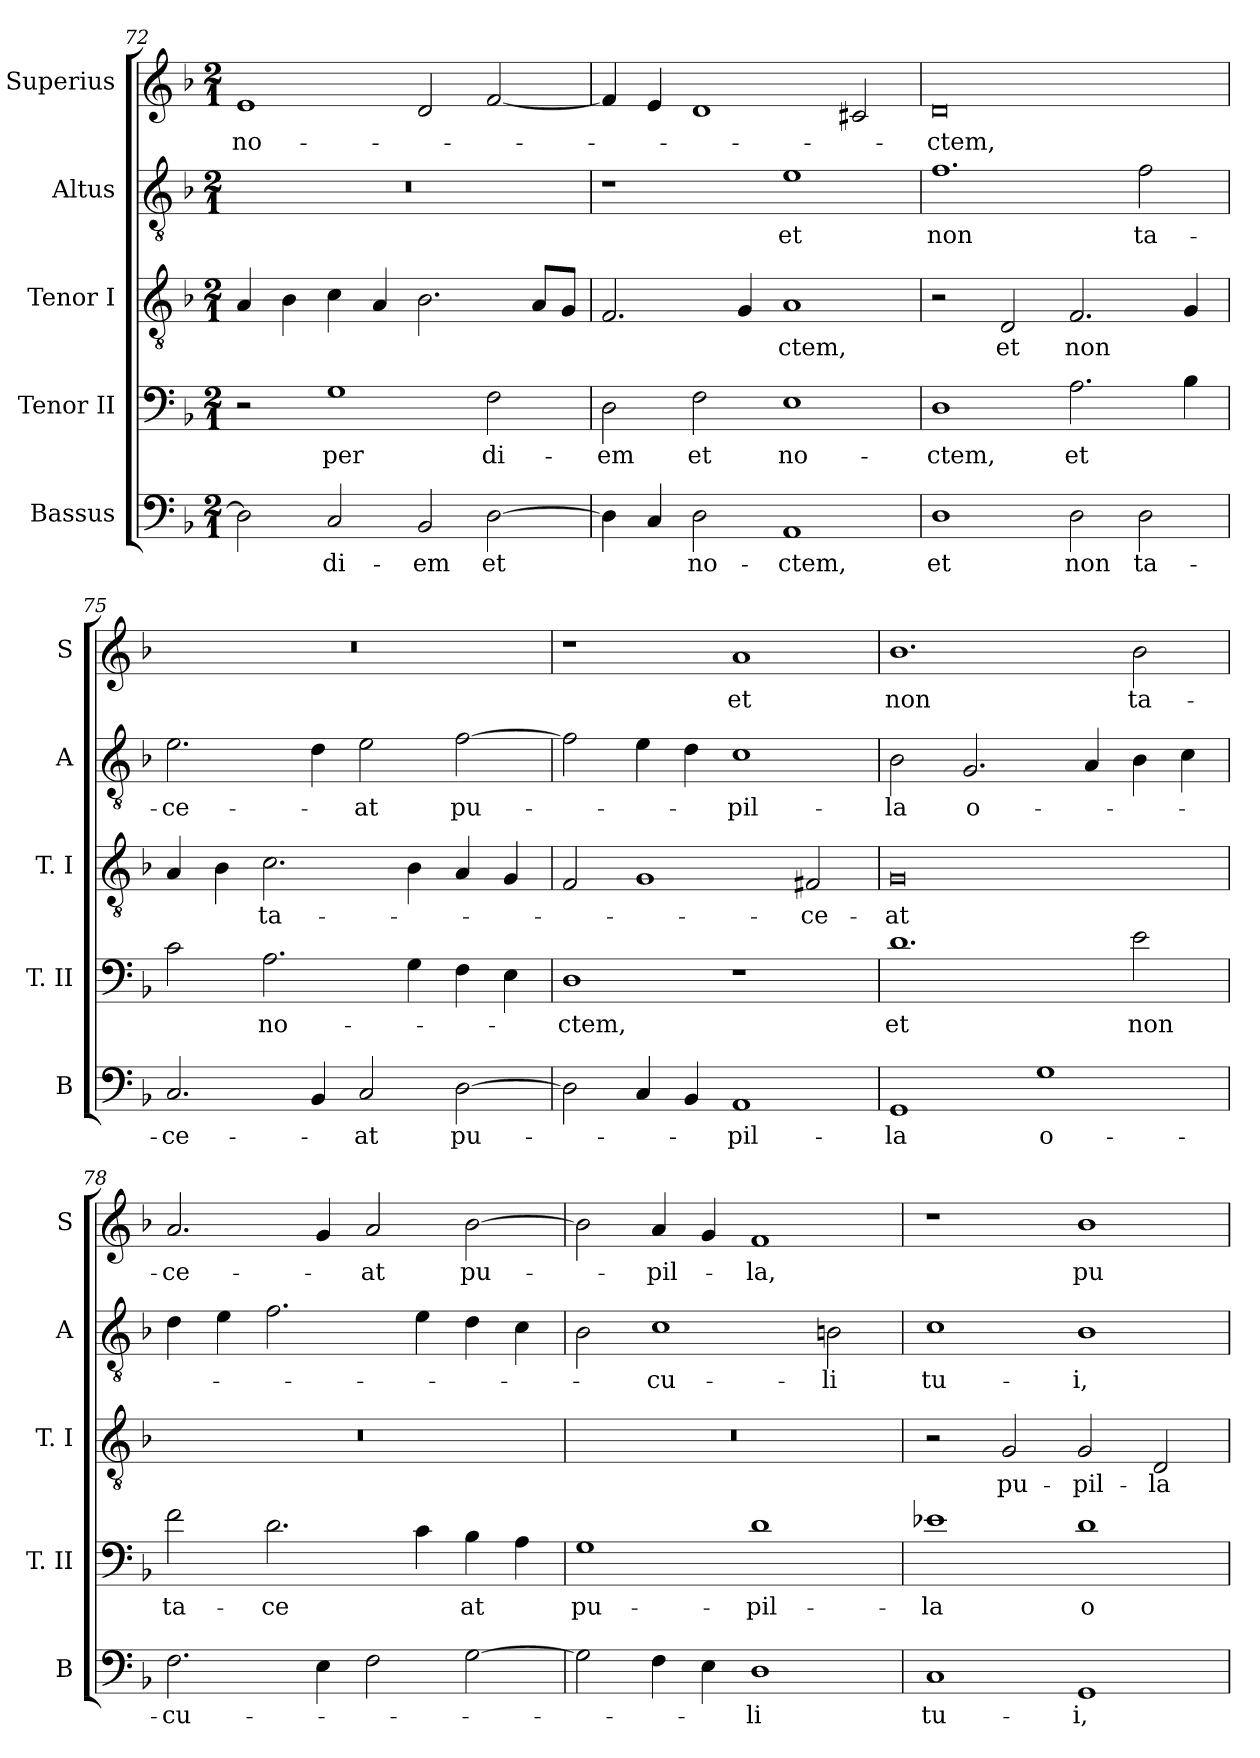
**kern	**text	**kern	**text	**kern	**text	**kern	**text	**kern	**text
*part5	*part5	*part4	*part4	*part3	*part3	*part2	*part2	*part1	*part1
*staff5	*staff5	*staff4	*staff4	*staff3	*staff3	*staff2	*staff2	*staff1	*staff1
*I"Bassus	*	*I"Tenor II	*	*I"Tenor I	*	*I"Altus	*	*I"Superius	*
*I'B	*	*I'T. II	*	*I'T. I	*	*I'A	*	*I'S	*
*clefF4	*	*clefF4	*	*clefGv2	*	*clefGv2	*	*clefG2	*
*k[b-]	*	*k[b-]	*	*k[b-]	*	*k[b-]	*	*k[b-]	*
*F:	*	*F:	*	*F:	*	*F:	*	*F:	*
*M2/1	*	*M2/1	*	*M2/1	*	*M2/1	*	*M2/1	*
=72	=72	=72	=72	=72	=72	=72	=72	=72	=72
2D]	.	2r	.	4A	.	0r	.	1e	no-
.	.	.	.	4B-	.	.	.	.	.
2C	di-	1G	per	4c	.	.	.	.	.
.	.	.	.	4A	.	.	.	.	.
2BB-	-em	.	.	2.B-	.	.	.	2d	.
[2D	et	2F	di-	.	.	.	.	[2f	.
.	.	.	.	8AL	.	.	.	.	.
.	.	.	.	8GJ	.	.	.	.	.
=73	=73	=73	=73	=73	=73	=73	=73	=73	=73
4D]	.	2D	-em	2.F	.	1r	.	4f]	.
4C	.	.	.	.	.	.	.	4e	.
2D	no-	2F	et	.	.	.	.	1d	.
.	.	.	.	4G	.	.	.	.	.
1AA	-ctem,	1E	no-	1A	-ctem,	1e	et	.	.
.	.	.	.	.	.	.	.	2c#X	.
=74	=74	=74	=74	=74	=74	=74	=74	=74	=74
1D	et	1D	-ctem,	2r	.	1.f	non	0d	-ctem,
.	.	.	.	2D	et	.	.	.	.
2D	non	2.A	et	2.F	non	.	.	.	.
2D	ta-	.	.	.	.	2f	ta-	.	.
.	.	4B-	.	4G	.	.	.	.	.
=75	=75	=75	=75	=75	=75	=75	=75	=75	=75
2.C	-ce-	2c	.	4A	.	2.e	-ce-	0r	.
.	.	.	.	4B-	.	.	.	.	.
.	.	2.A	no-	2.c	ta-	.	.	.	.
4BB-	.	.	.	.	.	4d	.	.	.
2C	-at	.	.	.	.	2e	-at	.	.
.	.	4G	.	4B-	.	.	.	.	.
[2D	pu-	4F	.	4A	.	[2f	pu-	.	.
.	.	4E	.	4G	.	.	.	.	.
=76	=76	=76	=76	=76	=76	=76	=76	=76	=76
2D]	.	1D	-ctem,	2F	.	2f]	.	1r	.
4C	.	.	.	1G	.	4e	.	.	.
4BB-	.	.	.	.	.	4d	.	.	.
1AA	-pil-	1r	.	.	.	1c	-pil-	1a	et
.	.	.	.	2F#X	-ce-	.	.	.	.
=77	=77	=77	=77	=77	=77	=77	=77	=77	=77
1GG	-la	1.d	et	0G	-at	2B-	-la	1.b-	non
.	.	.	.	.	.	2.G	o-	.	.
1G	o-	.	.	.	.	.	.	.	.
.	.	.	.	.	.	4A	.	.	.
.	.	2e	non	.	.	4B-	.	2b-	ta-
.	.	.	.	.	.	4c	.	.	.
=78	=78	=78	=78	=78	=78	=78	=78	=78	=78
2.F	-cu-	2f	ta-	0r	.	4d	.	2.a	-ce-
.	.	.	.	.	.	4e	.	.	.
.	.	2.d	-ce	.	.	2.f	.	.	.
4E	.	.	.	.	.	.	.	4g	.
2F	.	.	.	.	.	.	.	2a	-at
.	.	4c	.	.	.	4e	.	.	.
[2G	.	4B-	at	.	.	4d	.	[2b-	pu-
.	.	4A	.	.	.	4c	.	.	.
=79	=79	=79	=79	=79	=79	=79	=79	=79	=79
2G]	.	1G	pu-	0r	.	2B-	.	2b-]	.
4F	.	.	.	.	.	1c	-cu-	4a	-pil-
4E	.	.	.	.	.	.	.	4g	.
1D	-li	1d	-pil-	.	.	.	.	1f	-la,
.	.	.	.	.	.	2Bn	-li	.	.
=80	=80	=80	=80	=80	=80	=80	=80	=80	=80
1C	tu-	1e-X	-la	2r	.	1c	tu-	1r	.
.	.	.	.	2G	pu-	.	.	.	.
1GG	-i,	1d	o-	2G	-pil-	1B-	-i,	1b-	pu-
.	.	.	.	2D	-la	.	.	.	.
=	=	=	=	=	=	=	=	=	=
*-	*-	*-	*-	*-	*-	*-	*-	*-	*-
